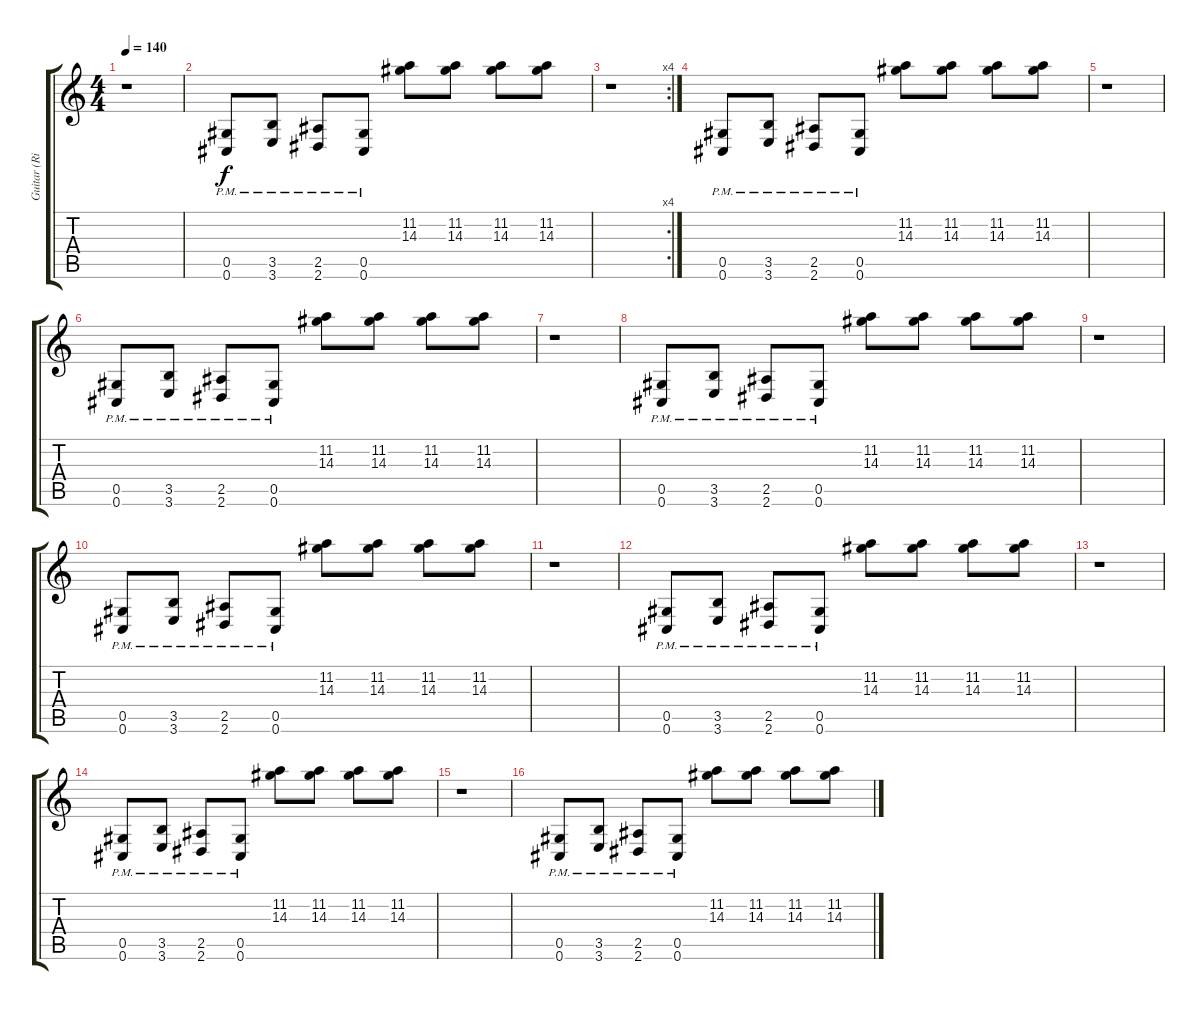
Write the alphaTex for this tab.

\track ("Guitar (Right)" "Guitar (Ri") {instrument distortionguitar}
\staff {score tabs}
\tuning (Eb4 Bb3 Gb3 Db3 Ab2 Db2) {hide}
\ts (4 4)
\tempo 140
\clef g2
\ks c
r.1{dy f} |
(0.5{pm} 0.6{pm}).8 (3.5{pm} 3.6{pm}).8 (2.5{pm} 2.6{pm}).8 (0.5{pm} 0.6{pm}).8 (11.2 14.3).8 (11.2 14.3).8 (11.2 14.3).8 (11.2 14.3).8 |
\rc 4
r.1 |
(0.5{pm} 0.6{pm}).8 (3.5{pm} 3.6{pm}).8 (2.5{pm} 2.6{pm}).8 (0.5{pm} 0.6{pm}).8 (11.2 14.3).8 (11.2 14.3).8 (11.2 14.3).8 (11.2 14.3).8 |
r.1 |
(0.5{pm} 0.6{pm}).8 (3.5{pm} 3.6{pm}).8 (2.5{pm} 2.6{pm}).8 (0.5{pm} 0.6{pm}).8 (11.2 14.3).8 (11.2 14.3).8 (11.2 14.3).8 (11.2 14.3).8 |
r.1 |
(0.5{pm} 0.6{pm}).8 (3.5{pm} 3.6{pm}).8 (2.5{pm} 2.6{pm}).8 (0.5{pm} 0.6{pm}).8 (11.2 14.3).8 (11.2 14.3).8 (11.2 14.3).8 (11.2 14.3).8 |
r.1 |
(0.5{pm} 0.6{pm}).8 (3.5{pm} 3.6{pm}).8 (2.5{pm} 2.6{pm}).8 (0.5{pm} 0.6{pm}).8 (11.2 14.3).8 (11.2 14.3).8 (11.2 14.3).8 (11.2 14.3).8 |
r.1 |
(0.5{pm} 0.6{pm}).8 (3.5{pm} 3.6{pm}).8 (2.5{pm} 2.6{pm}).8 (0.5{pm} 0.6{pm}).8 (11.2 14.3).8 (11.2 14.3).8 (11.2 14.3).8 (11.2 14.3).8 |
r.1 |
(0.5{pm} 0.6{pm}).8{volume 8} (3.5{pm} 3.6{pm}).8 (2.5{pm} 2.6{pm}).8 (0.5{pm} 0.6{pm}).8 (11.2 14.3).8 (11.2 14.3).8 (11.2 14.3).8 (11.2 14.3).8 |
r.1 |
(0.5{pm} 0.6{pm}).8 (3.5{pm} 3.6{pm}).8 (2.5{pm} 2.6{pm}).8 (0.5{pm} 0.6{pm}).8 (11.2 14.3).8 (11.2 14.3).8 (11.2 14.3).8 (11.2 14.3).8
